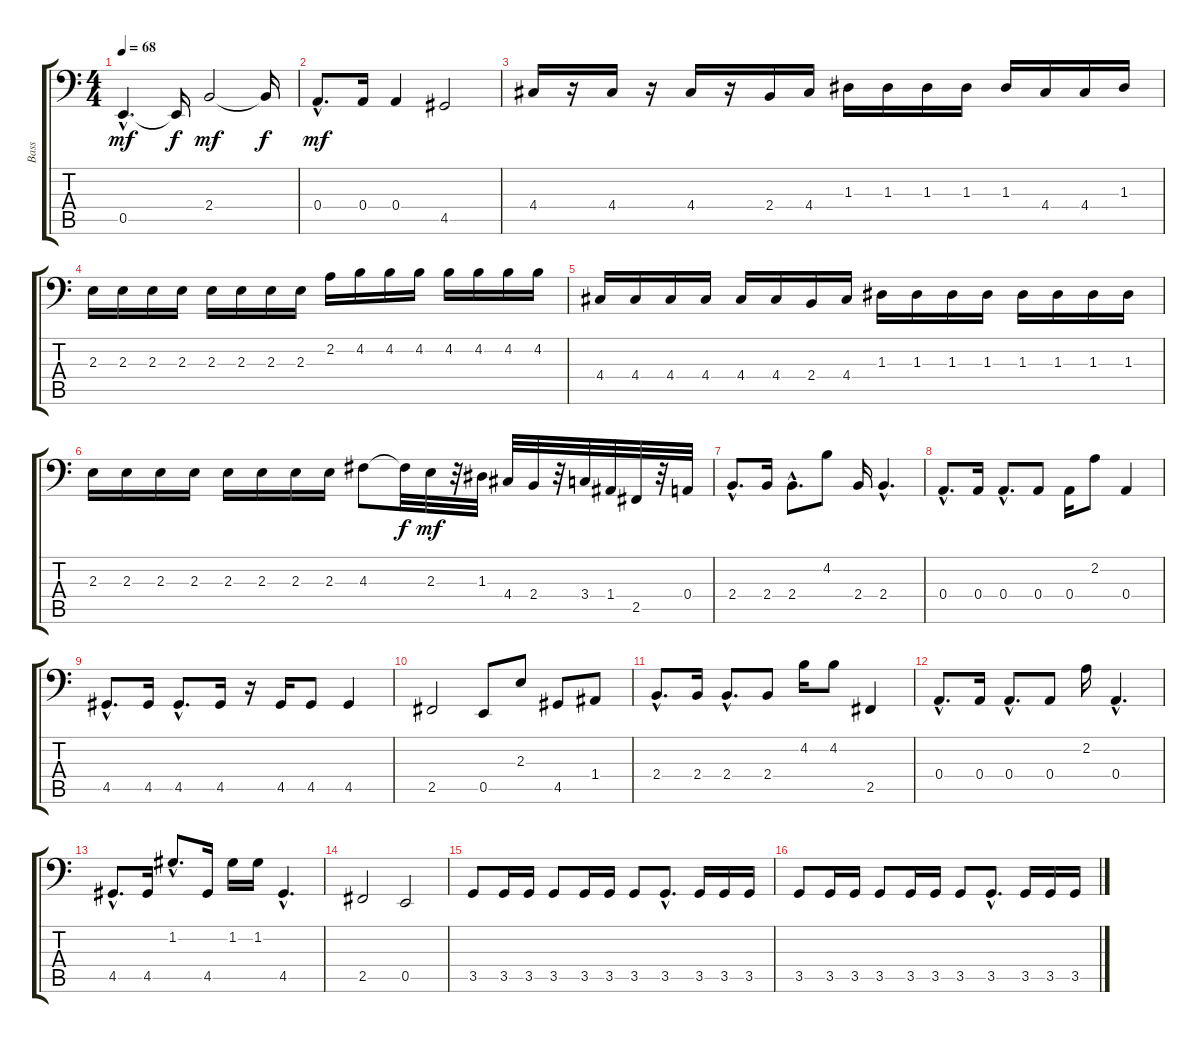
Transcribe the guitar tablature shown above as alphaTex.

\track ("Bass" "Bass") {instrument electricbassfinger}
\staff {score tabs}
\tuning (C3 G2 D2 A1 E1 B0) {hide}
\ts (4 4)
\tempo 68
\clef f4
\ks c
0.5{hac}.4{d dy mf} 0.5{t}.16{dy f} 2.4.2{dy mf} 2.4{t}.16{dy f} |
0.4{hac}.8{d dy mf} 0.4.16 0.4.4 4.5.2 |
4.4.16 r.16 4.4.16 r.16 4.4.16 r.16 2.4.16 4.4.16 1.3.16 1.3.16 1.3.16 1.3.16 1.3.16 4.4.16 4.4.16 1.3.16 |
2.3.16 2.3.16 2.3.16 2.3.16 2.3.16 2.3.16 2.3.16 2.3.16 2.2.16 4.2.16 4.2.16 4.2.16 4.2.16 4.2.16 4.2.16 4.2.16 |
4.4.16 4.4.16 4.4.16 4.4.16 4.4.16 4.4.16 2.4.16 4.4.16 1.3.16 1.3.16 1.3.16 1.3.16 1.3.16 1.3.16 1.3.16 1.3.16 |
2.3.16 2.3.16 2.3.16 2.3.16 2.3.16 2.3.16 2.3.16 2.3.16 4.3.8 4.3{t}.32{dy f} 2.3.32{dy mf} r.32 1.3.32 4.4.32 2.4.32 r.32 3.4.32 1.4.32 2.5.32 r.32 0.4.32 |
2.4{hac}.8{d} 2.4.16 2.4{hac}.8{d} 4.2.8 2.4.16 2.4{hac}.4{d} |
0.4{hac}.8{d} 0.4.16 0.4{hac}.8{d} 0.4.8 0.4.16 2.2.8 0.4.4 |
4.5{hac}.8{d} 4.5.16 4.5{hac}.8{d} 4.5.16 r.16 4.5.16 4.5.8 4.5.4 |
2.5.2 0.5.8 2.3.8 4.5.8 1.4.8 |
2.4{hac}.8{d} 2.4.16 2.4{hac}.8{d} 2.4.8 4.2.16 4.2.8 2.5.4 |
0.4{hac}.8{d} 0.4.16 0.4{hac}.8{d} 0.4.8 2.2.16 0.4{hac}.4{d} |
4.5{hac}.8{d} 4.5.16 1.2{hac}.8{d} 4.5.16 1.2.16 1.2.16 4.5{hac}.4{d} |
2.5.2 0.5.2 |
3.5.8 3.5.16 3.5.16 3.5.8 3.5.16 3.5.16 3.5.8 3.5{hac}.8{d} 3.5.16 3.5.16 3.5.16 |
3.5.8 3.5.16 3.5.16 3.5.8 3.5.16 3.5.16 3.5.8 3.5{hac}.8{d} 3.5.16 3.5.16 3.5.16
